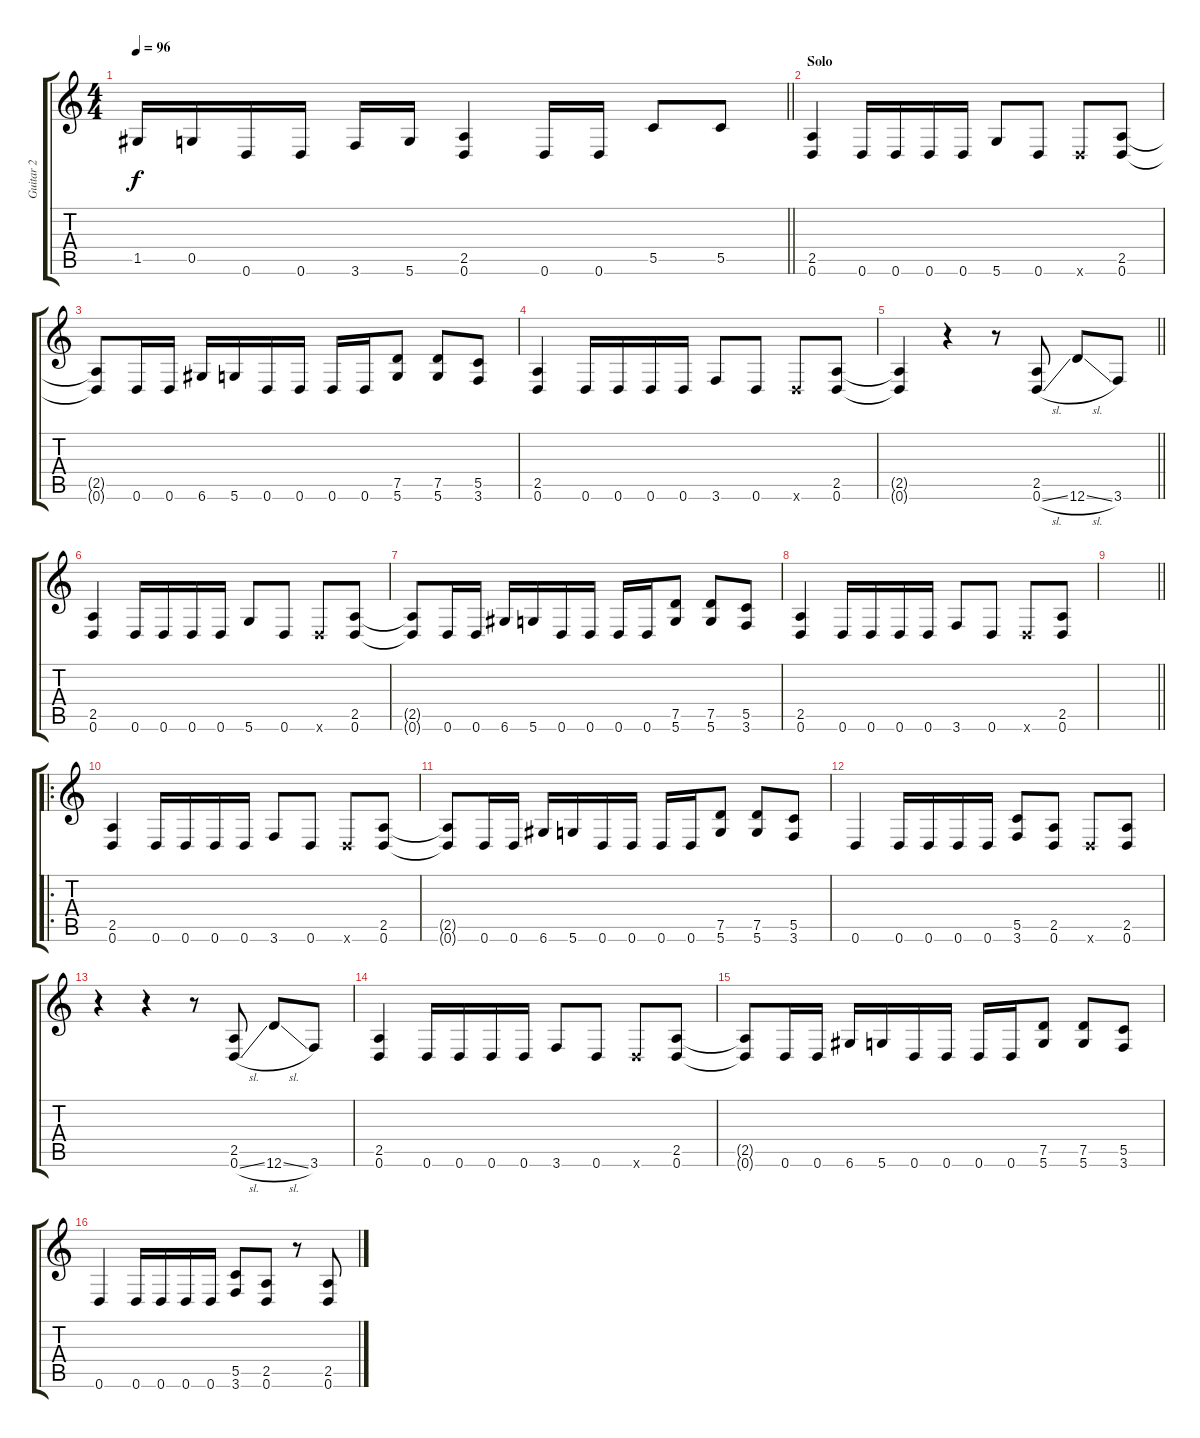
\track ("Guitar 2" "Guitar 2") {instrument acousticguitarsteel}
\staff {score tabs}
\tuning (D4 A3 F3 C3 G2 D2) {hide}
\ts (4 4)
\tempo 96
\clef g2
\barLineRight lightlight
\ks c
1.5.16{dy f} 0.5.16 0.6.16 0.6.16 3.6.16 5.6.16 (2.5 0.6).4 0.6.16 0.6.16 5.5.8 5.5.8 |
\section ("" "Solo")
(2.5 0.6).4 0.6.16 0.6.16 0.6.16 0.6.16 5.6.8 0.6.8 0.6{x}.8 (2.5 0.6).8 |
(2.5{t} 0.6{t}).8 0.6.16 0.6.16 6.6.16 5.6.16 0.6.16 0.6.16 0.6.16 0.6.16 (7.5 5.6).8 (7.5 5.6).8 (5.5 3.6).8 |
(2.5 0.6).4 0.6.16 0.6.16 0.6.16 0.6.16 3.6.8 0.6.8 0.6{x}.8 (2.5 0.6).8 |
\barLineRight lightlight
(2.5{t} 0.6{t}).4 r.4 r.8 (2.5 0.6{sl}).8 12.6{sl}.8 3.6.8 |
(2.5 0.6).4 0.6.16 0.6.16 0.6.16 0.6.16 5.6.8 0.6.8 0.6{x}.8 (2.5 0.6).8 |
(2.5{t} 0.6{t}).8 0.6.16 0.6.16 6.6.16 5.6.16 0.6.16 0.6.16 0.6.16 0.6.16 (7.5 5.6).8 (7.5 5.6).8 (5.5 3.6).8 |
(2.5 0.6).4 0.6.16 0.6.16 0.6.16 0.6.16 3.6.8 0.6.8 0.6{x}.8 (2.5 0.6).8 |
\barLineRight lightlight
|
\ro
(2.5 0.6).4 0.6.16 0.6.16 0.6.16 0.6.16 3.6.8 0.6.8 0.6{x}.8 (2.5 0.6).8 |
(2.5{t} 0.6{t}).8 0.6.16 0.6.16 6.6.16 5.6.16 0.6.16 0.6.16 0.6.16 0.6.16 (7.5 5.6).8 (7.5 5.6).8 (5.5 3.6).8 |
0.6.4 0.6.16 0.6.16 0.6.16 0.6.16 (5.5 3.6).8 (2.5 0.6).8 0.6{x}.8 (2.5 0.6).8 |
r.4 r.4 r.8 (2.5 0.6{sl}).8 12.6{sl}.8 3.6.8 |
(2.5 0.6).4 0.6.16 0.6.16 0.6.16 0.6.16 3.6.8 0.6.8 0.6{x}.8 (2.5 0.6).8 |
(2.5{t} 0.6{t}).8 0.6.16 0.6.16 6.6.16 5.6.16 0.6.16 0.6.16 0.6.16 0.6.16 (7.5 5.6).8 (7.5 5.6).8 (5.5 3.6).8 |
0.6.4 0.6.16 0.6.16 0.6.16 0.6.16 (5.5 3.6).8 (2.5 0.6).8 r.8 (2.5 0.6).8
